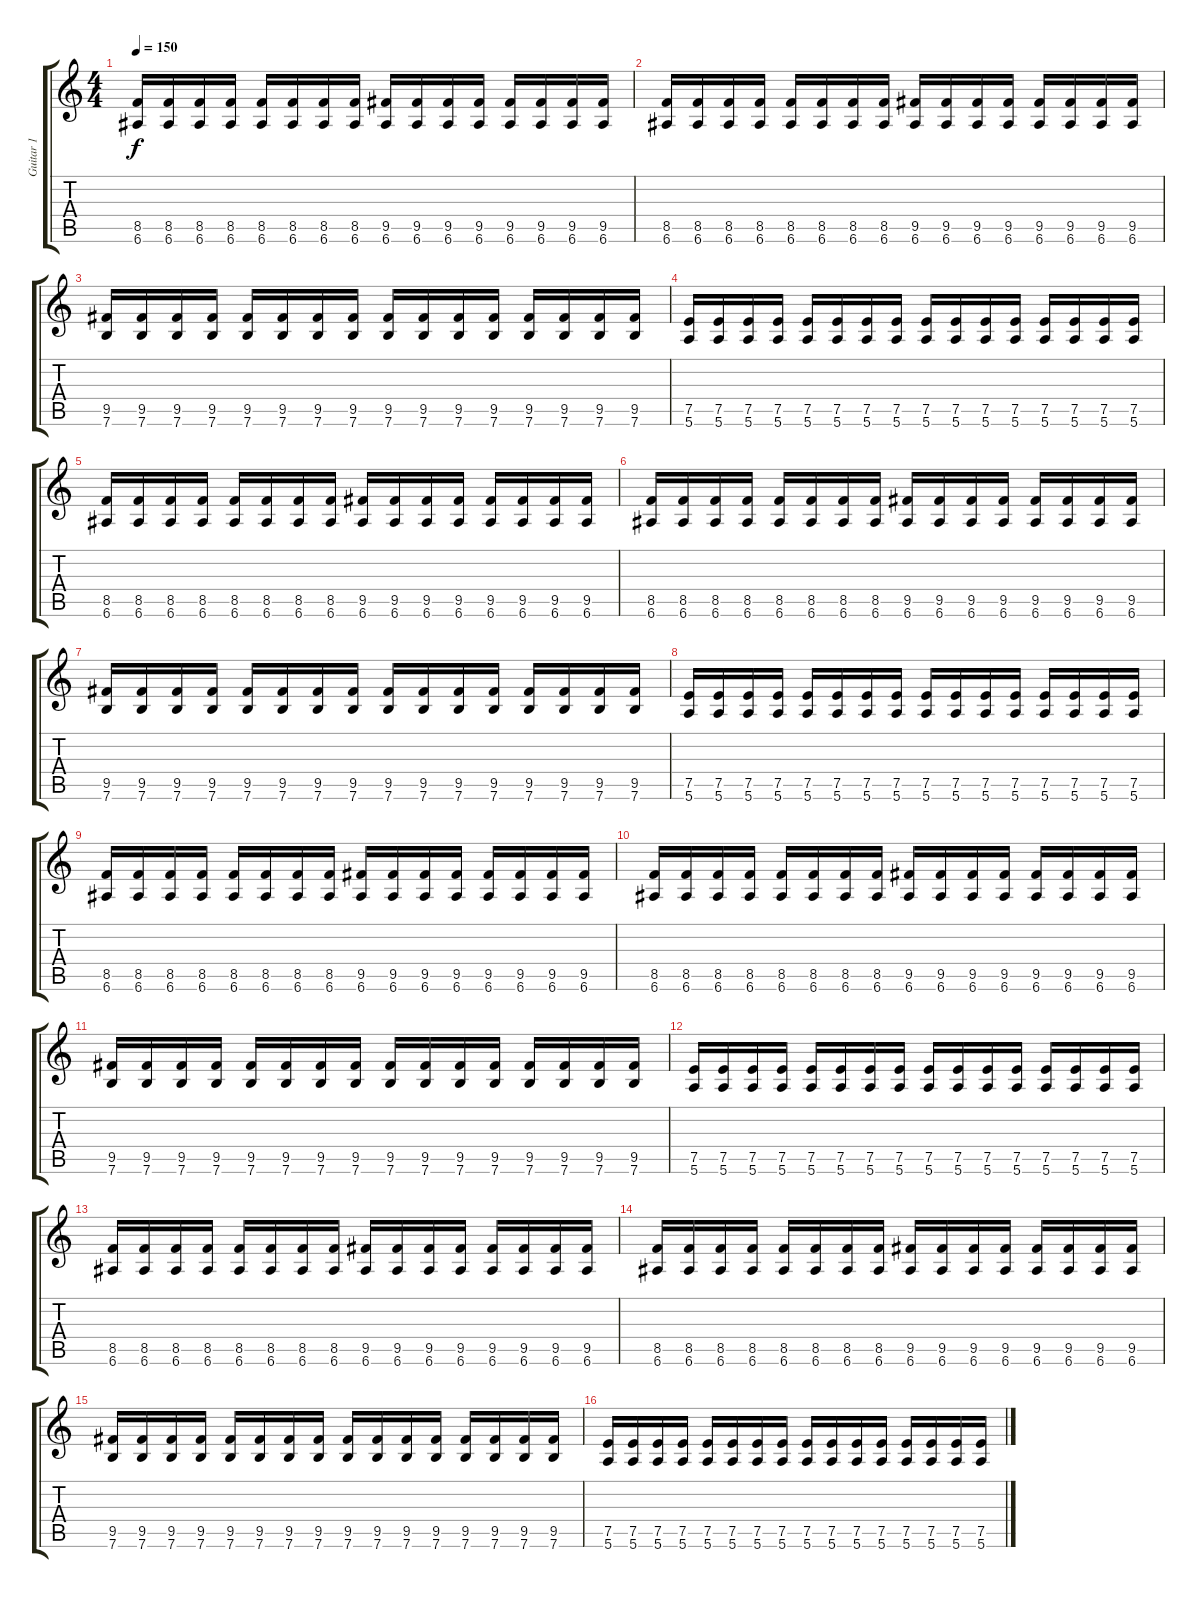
\track ("Guitar 1" "Guitar 1") {instrument distortionguitar}
\staff {score tabs}
\tuning (E4 B3 G3 D3 A2 E2) {hide}
\ts (4 4)
\tempo 150
\clef g2
\ks c
(8.5 6.6).16{dy f instrument distortionguitar} (8.5 6.6).16 (8.5 6.6).16 (8.5 6.6).16 (8.5 6.6).16 (8.5 6.6).16 (8.5 6.6).16 (8.5 6.6).16 (9.5 6.6).16 (9.5 6.6).16 (9.5 6.6).16 (9.5 6.6).16 (9.5 6.6).16 (9.5 6.6).16 (9.5 6.6).16 (9.5 6.6).16 |
(8.5 6.6).16 (8.5 6.6).16 (8.5 6.6).16 (8.5 6.6).16 (8.5 6.6).16 (8.5 6.6).16 (8.5 6.6).16 (8.5 6.6).16 (9.5 6.6).16 (9.5 6.6).16 (9.5 6.6).16 (9.5 6.6).16 (9.5 6.6).16 (9.5 6.6).16 (9.5 6.6).16 (9.5 6.6).16 |
(9.5 7.6).16 (9.5 7.6).16 (9.5 7.6).16 (9.5 7.6).16 (9.5 7.6).16 (9.5 7.6).16 (9.5 7.6).16 (9.5 7.6).16 (9.5 7.6).16 (9.5 7.6).16 (9.5 7.6).16 (9.5 7.6).16 (9.5 7.6).16 (9.5 7.6).16 (9.5 7.6).16 (9.5 7.6).16 |
(7.5 5.6).16 (7.5 5.6).16 (7.5 5.6).16 (7.5 5.6).16 (7.5 5.6).16 (7.5 5.6).16 (7.5 5.6).16 (7.5 5.6).16 (7.5 5.6).16 (7.5 5.6).16 (7.5 5.6).16 (7.5 5.6).16 (7.5 5.6).16 (7.5 5.6).16 (7.5 5.6).16 (7.5 5.6).16 |
(8.5 6.6).16 (8.5 6.6).16 (8.5 6.6).16 (8.5 6.6).16 (8.5 6.6).16 (8.5 6.6).16 (8.5 6.6).16 (8.5 6.6).16 (9.5 6.6).16 (9.5 6.6).16 (9.5 6.6).16 (9.5 6.6).16 (9.5 6.6).16 (9.5 6.6).16 (9.5 6.6).16 (9.5 6.6).16 |
(8.5 6.6).16 (8.5 6.6).16 (8.5 6.6).16 (8.5 6.6).16 (8.5 6.6).16 (8.5 6.6).16 (8.5 6.6).16 (8.5 6.6).16 (9.5 6.6).16 (9.5 6.6).16 (9.5 6.6).16 (9.5 6.6).16 (9.5 6.6).16 (9.5 6.6).16 (9.5 6.6).16 (9.5 6.6).16 |
(9.5 7.6).16 (9.5 7.6).16 (9.5 7.6).16 (9.5 7.6).16 (9.5 7.6).16 (9.5 7.6).16 (9.5 7.6).16 (9.5 7.6).16 (9.5 7.6).16 (9.5 7.6).16 (9.5 7.6).16 (9.5 7.6).16 (9.5 7.6).16 (9.5 7.6).16 (9.5 7.6).16 (9.5 7.6).16 |
(7.5 5.6).16 (7.5 5.6).16 (7.5 5.6).16 (7.5 5.6).16 (7.5 5.6).16 (7.5 5.6).16 (7.5 5.6).16 (7.5 5.6).16 (7.5 5.6).16 (7.5 5.6).16 (7.5 5.6).16 (7.5 5.6).16 (7.5 5.6).16 (7.5 5.6).16 (7.5 5.6).16 (7.5 5.6).16 |
(8.5 6.6).16 (8.5 6.6).16 (8.5 6.6).16 (8.5 6.6).16 (8.5 6.6).16 (8.5 6.6).16 (8.5 6.6).16 (8.5 6.6).16 (9.5 6.6).16 (9.5 6.6).16 (9.5 6.6).16 (9.5 6.6).16 (9.5 6.6).16 (9.5 6.6).16 (9.5 6.6).16 (9.5 6.6).16 |
(8.5 6.6).16 (8.5 6.6).16 (8.5 6.6).16 (8.5 6.6).16 (8.5 6.6).16 (8.5 6.6).16 (8.5 6.6).16 (8.5 6.6).16 (9.5 6.6).16 (9.5 6.6).16 (9.5 6.6).16 (9.5 6.6).16 (9.5 6.6).16 (9.5 6.6).16 (9.5 6.6).16 (9.5 6.6).16 |
(9.5 7.6).16 (9.5 7.6).16 (9.5 7.6).16 (9.5 7.6).16 (9.5 7.6).16 (9.5 7.6).16 (9.5 7.6).16 (9.5 7.6).16 (9.5 7.6).16 (9.5 7.6).16 (9.5 7.6).16 (9.5 7.6).16 (9.5 7.6).16 (9.5 7.6).16 (9.5 7.6).16 (9.5 7.6).16 |
(7.5 5.6).16 (7.5 5.6).16 (7.5 5.6).16 (7.5 5.6).16 (7.5 5.6).16 (7.5 5.6).16 (7.5 5.6).16 (7.5 5.6).16 (7.5 5.6).16 (7.5 5.6).16 (7.5 5.6).16 (7.5 5.6).16 (7.5 5.6).16 (7.5 5.6).16 (7.5 5.6).16 (7.5 5.6).16 |
(8.5 6.6).16 (8.5 6.6).16 (8.5 6.6).16 (8.5 6.6).16 (8.5 6.6).16 (8.5 6.6).16 (8.5 6.6).16 (8.5 6.6).16 (9.5 6.6).16 (9.5 6.6).16 (9.5 6.6).16 (9.5 6.6).16 (9.5 6.6).16 (9.5 6.6).16 (9.5 6.6).16 (9.5 6.6).16 |
(8.5 6.6).16 (8.5 6.6).16 (8.5 6.6).16 (8.5 6.6).16 (8.5 6.6).16 (8.5 6.6).16 (8.5 6.6).16 (8.5 6.6).16 (9.5 6.6).16 (9.5 6.6).16 (9.5 6.6).16 (9.5 6.6).16 (9.5 6.6).16 (9.5 6.6).16 (9.5 6.6).16 (9.5 6.6).16 |
(9.5 7.6).16 (9.5 7.6).16 (9.5 7.6).16 (9.5 7.6).16 (9.5 7.6).16 (9.5 7.6).16 (9.5 7.6).16 (9.5 7.6).16 (9.5 7.6).16 (9.5 7.6).16 (9.5 7.6).16 (9.5 7.6).16 (9.5 7.6).16 (9.5 7.6).16 (9.5 7.6).16 (9.5 7.6).16 |
(7.5 5.6).16 (7.5 5.6).16 (7.5 5.6).16 (7.5 5.6).16 (7.5 5.6).16 (7.5 5.6).16 (7.5 5.6).16 (7.5 5.6).16 (7.5 5.6).16 (7.5 5.6).16 (7.5 5.6).16 (7.5 5.6).16 (7.5 5.6).16 (7.5 5.6).16 (7.5 5.6).16 (7.5 5.6).16
